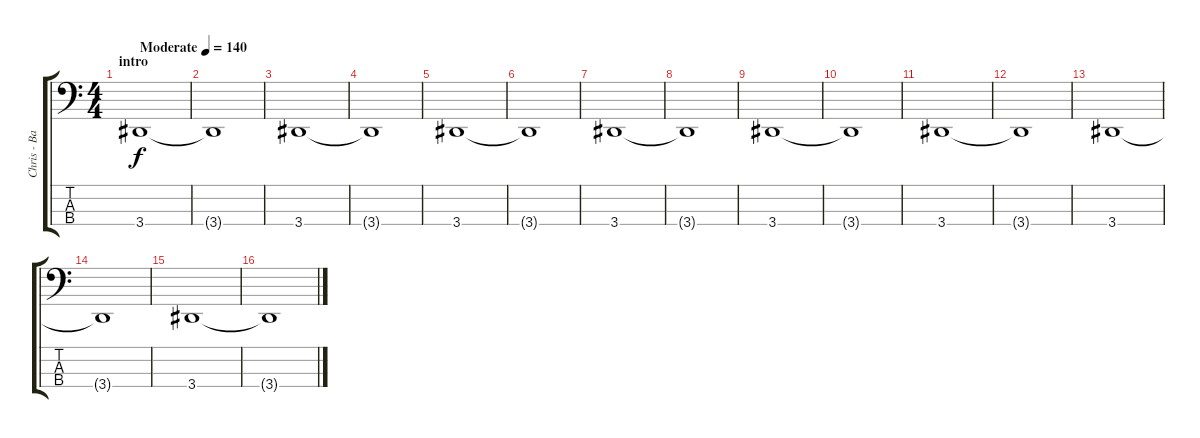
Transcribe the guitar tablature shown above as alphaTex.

\track ("Chris - Bass" "Chris - Ba") {instrument electricbassfinger}
\staff {score tabs}
\tuning (F2 C2 G1 C1) {hide}
\ts (4 4)
\section ("" "intro")
\tempo (140 "Moderate")
\clef f4
\ks c
3.4.1{dy f instrument electricbassfinger} |
3.4{t}.1 |
3.4.1 |
3.4{t}.1 |
3.4.1 |
3.4{t}.1 |
3.4.1 |
3.4{t}.1 |
3.4.1 |
3.4{t}.1 |
3.4.1 |
3.4{t}.1 |
3.4.1 |
3.4{t}.1 |
3.4.1 |
3.4{t}.1
